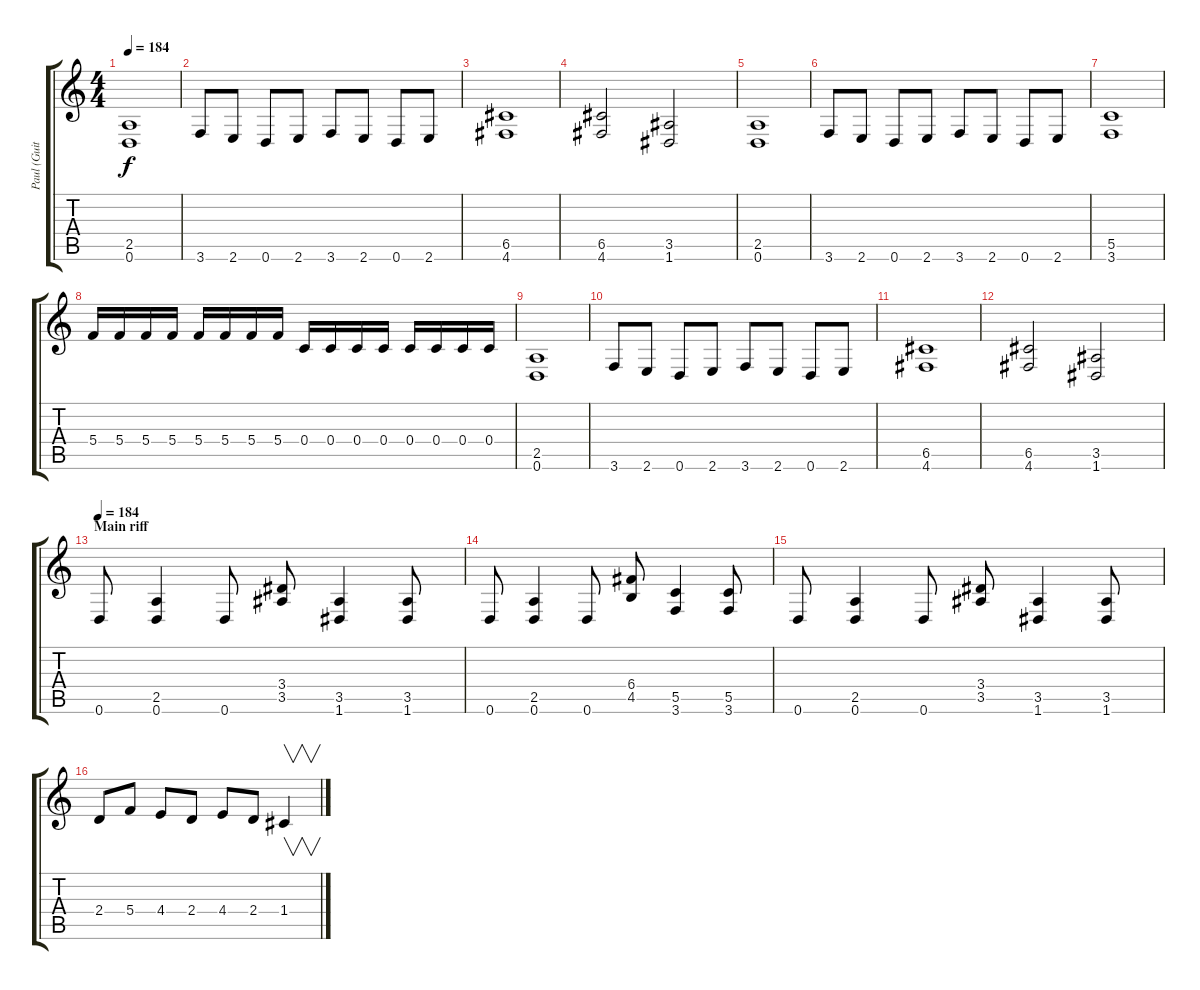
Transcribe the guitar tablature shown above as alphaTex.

\track ("Paul (Guitar)" "Paul (Guit") {instrument distortionguitar}
\staff {score tabs}
\tuning (D4 A3 F3 C3 G2 D2) {hide}
\ts (4 4)
\tempo 184
\clef g2
\ks c
(2.5 0.6).1{dy f} |
3.6.8 2.6.8 0.6.8 2.6.8 3.6.8 2.6.8 0.6.8 2.6.8 |
(6.5 4.6).1 |
(6.5 4.6).2 (3.5 1.6).2 |
(2.5 0.6).1 |
3.6.8 2.6.8 0.6.8 2.6.8 3.6.8 2.6.8 0.6.8 2.6.8 |
(5.5 3.6).1 |
5.4.16 5.4.16 5.4.16 5.4.16 5.4.16 5.4.16 5.4.16 5.4.16 0.4.16 0.4.16 0.4.16 0.4.16 0.4.16 0.4.16 0.4.16 0.4.16 |
(2.5 0.6).1 |
3.6.8 2.6.8 0.6.8 2.6.8 3.6.8 2.6.8 0.6.8 2.6.8 |
(6.5 4.6).1 |
(6.5 4.6).2 (3.5 1.6).2 |
\section ("" "Main riff")
\tempo 184
0.6.8 (2.5 0.6).4 0.6.8 (3.4 3.5).8 (3.5 1.6).4 (3.5 1.6).8 |
0.6.8 (2.5 0.6).4 0.6.8 (6.4 4.5).8 (5.5 3.6).4 (5.5 3.6).8 |
0.6.8 (2.5 0.6).4 0.6.8 (3.4 3.5).8 (3.5 1.6).4 (3.5 1.6).8 |
2.4.8 5.4.8 4.4.8 2.4.8 4.4.8 2.4.8 1.4.4{v}
